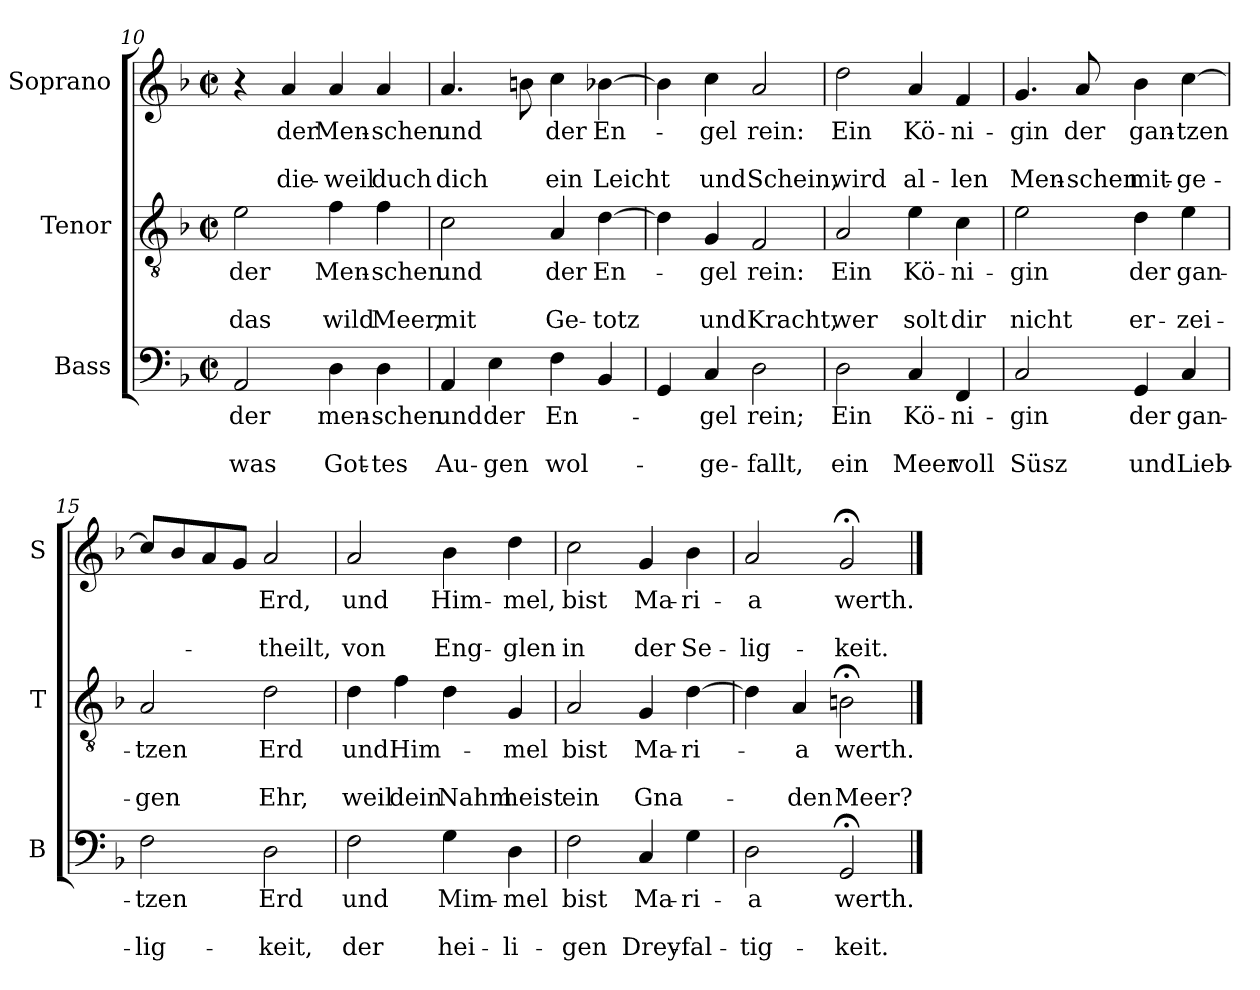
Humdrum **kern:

**kern	**text	**text	**text	**kern	**text	**text	**text	**kern	**text	**text	**text
*part3	*part3	*part3	*part3	*part2	*part2	*part2	*part2	*part1	*part1	*part1	*part1
*staff3	*staff3	*staff3	*staff3	*staff2	*staff2	*staff2	*staff2	*staff1	*staff1	*staff1	*staff1
*I"Bass	*	*	*	*I"Tenor	*	*	*	*I"Soprano	*	*	*
*I'B	*	*	*	*I'T	*	*	*	*I'S	*	*	*
!!LO:PB:g=z
*clefF4	*	*	*	*clefGv2	*	*	*	*clefG2	*	*	*
*k[b-]	*	*	*	*k[b-]	*	*	*	*k[b-]	*	*	*
*F:	*	*	*	*F:	*	*	*	*F:	*	*	*
*M2/2	*	*	*	*M2/2	*	*	*	*M2/2	*	*	*
*met(c|)	*	*	*	*met(c|)	*	*	*	*met(c|)	*	*	*
=10	=10	=10	=10	=10	=10	=10	=10	=10	=10	=10	=10
!	!LO:LY:b	!	!LO:LY:b	!	!LO:LY:b	!	!LO:LY:b	!	!	!	!
2AA/	der	.	was	2e\	der	.	das	4r	.	.	.
!	!	!	!	!	!	!	!	!	!LO:LY:b	!	!LO:LY:b
.	.	.	.	.	.	.	.	4a/	der	.	die-
!	!LO:LY:b	!	!LO:LY:b	!	!LO:LY:b	!	!LO:LY:b	!	!LO:LY:b	!	!LO:LY:b
4D\	men-	.	Got-	4f\	Men-	.	wild	4a/	Men-	.	-weil
!	!LO:LY:b	!	!LO:LY:b	!	!LO:LY:b	!	!LO:LY:b	!	!LO:LY:b	!	!LO:LY:b
4D\	-schen	.	-tes	4f\	-schen	.	Meer,	4a/	-schen	.	duch
=11	=11	=11	=11	=11	=11	=11	=11	=11	=11	=11	=11
!	!LO:LY:b	!	!LO:LY:b	!	!LO:LY:b	!	!LO:LY:b	!	!LO:LY:b	!	!LO:LY:b
4AA/	und	.	Au-	2c\	und	.	mit	4.a/	und	.	dich
!	!LO:LY:b	!	!LO:LY:b	!	!	!	!	!	!	!	!
4E\	der	.	-gen	.	.	.	.	.	.	.	.
.	.	.	.	.	.	.	.	8bn\	.	.	.
!	!LO:LY:b	!	!LO:LY:b	!	!LO:LY:b	!	!LO:LY:b	!	!LO:LY:b	!	!LO:LY:b
4F\	En-	.	wol-	4A/	der	.	Ge-	4cc\	der	.	ein
!	!	!	!	!	!LO:LY:b	!	!LO:LY:b	!	!LO:LY:b	!	!LO:LY:b
4BB-/	.	.	.	[4d\	En-	.	-totz	[4b-X\	En-	.	Leicht
=12	=12	=12	=12	=12	=12	=12	=12	=12	=12	=12	=12
4GG/	.	.	.	4d\]	.	.	.	4b-\]	.	.	.
!	!LO:LY:b	!	!LO:LY:b	!	!LO:LY:b	!	!LO:LY:b	!	!LO:LY:b	!	!LO:LY:b
4C/	-gel	.	-ge-	4G/	-gel	.	und	4cc\	-gel	.	und
!	!LO:LY:b	!	!LO:LY:b	!	!LO:LY:b	!	!LO:LY:b	!	!LO:LY:b	!	!LO:LY:b
2D\	rein;	.	-fallt,	2F/	rein:	.	Kracht,	2a/	rein:	.	Schein,
=13	=13	=13	=13	=13	=13	=13	=13	=13	=13	=13	=13
!	!LO:LY:b	!	!LO:LY:b	!	!LO:LY:b	!	!LO:LY:b	!	!LO:LY:b	!	!LO:LY:b
2D\	Ein	.	ein	2A/	Ein	.	wer	2dd\	Ein	.	wird
!	!LO:LY:b	!	!LO:LY:b	!	!LO:LY:b	!	!LO:LY:b	!	!LO:LY:b	!	!LO:LY:b
4C/	Kö-	.	Meer	4e\	Kö-	.	solt	4a/	Kö-	.	al-
!	!LO:LY:b	!	!LO:LY:b	!	!LO:LY:b	!	!LO:LY:b	!	!LO:LY:b	!	!LO:LY:b
4FF/	-ni-	.	voll	4c\	-ni-	.	dir	4f/	-ni-	.	-len
=14	=14	=14	=14	=14	=14	=14	=14	=14	=14	=14	=14
!	!LO:LY:b	!	!LO:LY:b	!	!LO:LY:b	!	!LO:LY:b	!	!LO:LY:b	!	!LO:LY:b
2C/	-gin	.	Süsz	2e\	-gin	.	nicht	4.g/	-gin	.	Men-
!	!	!	!	!	!	!	!	!	!LO:LY:b	!	!LO:LY:b
.	.	.	.	.	.	.	.	8a/	der	.	-schen
!	!LO:LY:b	!	!LO:LY:b	!	!LO:LY:b	!	!LO:LY:b	!	!LO:LY:b	!	!LO:LY:b
4GG/	der	.	und	4d\	der	.	er-	4b-\	gan-	.	mit-
!	!LO:LY:b	!	!LO:LY:b	!	!LO:LY:b	!	!LO:LY:b	!	!LO:LY:b	!	!LO:LY:b
4C/	gan-	.	Lieb-	4e\	gan-	.	-zei-	[4cc\	-tzen	.	-ge-
!!LO:LB:g=z
=15	=15	=15	=15	=15	=15	=15	=15	=15	=15	=15	=15
!	!LO:LY:b	!	!LO:LY:b	!	!LO:LY:b	!	!LO:LY:b	!	!	!	!
2F\	-tzen	.	-lig-	2A/	-tzen	.	-gen	8cc/L]	.	.	.
.	.	.	.	.	.	.	.	8b-/	.	.	.
.	.	.	.	.	.	.	.	8a/	.	.	.
.	.	.	.	.	.	.	.	8g/J	.	.	.
!	!LO:LY:b	!	!LO:LY:b	!	!LO:LY:b	!	!LO:LY:b	!	!LO:LY:b	!	!LO:LY:b
2D\	Erd	.	-keit,	2d\	Erd	.	Ehr,	2a/	Erd,	.	-theilt,
=16	=16	=16	=16	=16	=16	=16	=16	=16	=16	=16	=16
!	!LO:LY:b	!	!LO:LY:b	!	!LO:LY:b	!	!LO:LY:b	!	!LO:LY:b	!	!LO:LY:b
2F\	und	.	der	4d\	und	.	weil	2a/	und	.	von
!	!	!	!	!	!LO:LY:b	!	!LO:LY:b	!	!	!	!
.	.	.	.	4f\	Him-	.	dein	.	.	.	.
!	!LO:LY:b	!	!LO:LY:b	!	!	!	!LO:LY:b	!	!LO:LY:b	!	!LO:LY:b
4G\	Mim-	.	hei-	4d\	.	.	Nahm	4b-\	Him-	.	Eng-
!	!LO:LY:b	!	!LO:LY:b	!	!LO:LY:b	!	!LO:LY:b	!	!LO:LY:b	!	!LO:LY:b
4D\	-mel	.	-li-	4G/	-mel	.	heist	4dd\	-mel,	.	-glen
=17	=17	=17	=17	=17	=17	=17	=17	=17	=17	=17	=17
!	!LO:LY:b	!	!LO:LY:b	!	!LO:LY:b	!	!LO:LY:b	!	!LO:LY:b	!	!LO:LY:b
2F\	bist	.	-gen	2A/	bist	.	ein	2cc\	bist	.	in
!	!LO:LY:b	!	!LO:LY:b	!	!LO:LY:b	!	!LO:LY:b	!	!LO:LY:b	!	!LO:LY:b
4C/	Ma-	.	Drey-	4G/	Ma-	.	Gna-	4g/	Ma-	.	der
!	!LO:LY:b	!	!LO:LY:b	!	!LO:LY:b	!	!	!	!LO:LY:b	!	!LO:LY:b
4G\	-ri-	.	-fal-	[4d\	-ri-	.	.	4b-\	-ri-	.	Se-
=18	=18	=18	=18	=18	=18	=18	=18	=18	=18	=18	=18
!	!LO:LY:b	!	!LO:LY:b	!	!	!	!	!	!LO:LY:b	!	!LO:LY:b
2D\	-a	.	-tig-	4d\]	.	.	.	2a/	-a	.	-lig-
!	!	!	!	!	!LO:LY:b	!	!LO:LY:b	!	!	!	!
.	.	.	.	4A/	-a	.	-den	.	.	.	.
!	!LO:LY:b	!	!LO:LY:b	!	!LO:LY:b	!	!LO:LY:b	!	!LO:LY:b	!	!LO:LY:b
2GG;</	werth.	.	-keit.-	2Bn;<\	werth.	.	Meer?	2g;</	werth.	.	-keit.
==	==	==	==	==	==	==	==	==	==	==	==
*-	*-	*-	*-	*-	*-	*-	*-	*-	*-	*-	*-
